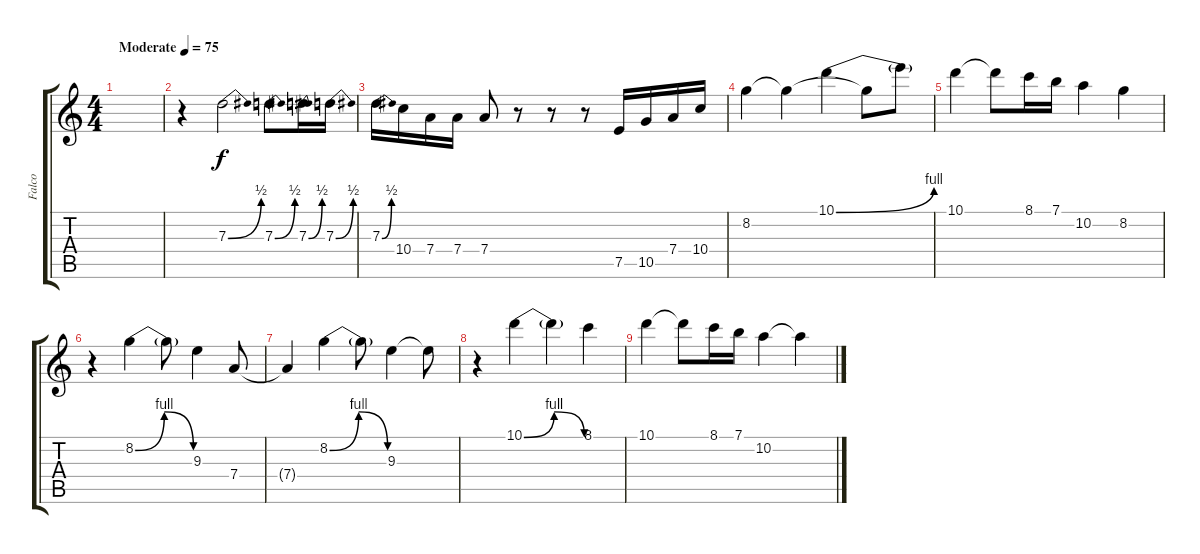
\track ("Falco" "Falco") {instrument distortionguitar}
\staff {score tabs}
\tuning (E4 B3 G3 D3 A2 E2) {hide}
\ts (4 4)
\tempo (75 "Moderate")
\clef g2
\ks c
|
r.4 7.3{be (bend 0 0 60 2)}.2 7.3{be (bend 0 0 60 2)}.8 7.3{be (bend 0 0 60 2)}.16 7.3{be (bend 0 0 60 2)}.16 |
7.3{be (bend 0 0 60 2)}.16 10.4.16 7.4.16 7.4.16 7.4.8 r.8 r.8 r.8 7.5.16 10.5.16 7.4.16 10.4.16 |
8.2.4 8.2{t}.4 10.1{be (bend 0 0 60 4)}.4 8.2{t}.8 10.1{t}.8 |
10.1.4 10.1{t}.8 8.1.16 7.1.16 10.2.4 8.2.4 |
r.4 8.2{be (bendrelease 0 0 15 4 15 4 60 0)}.4 8.2{t}.8 9.3.4 7.4.8 |
7.4{t}.4 8.2{be (bendrelease 0 0 15 4 15 4 60 0)}.4 8.2{t}.8 9.3.4 9.3{t}.8 |
r.4 10.1{be (bendrelease 0 0 15 4 15 4 60 0)}.4 10.1{t}.4 8.1.4 |
10.1.4 10.1{t}.8 8.1.16 7.1.16 10.2.4 10.2{t}.4
